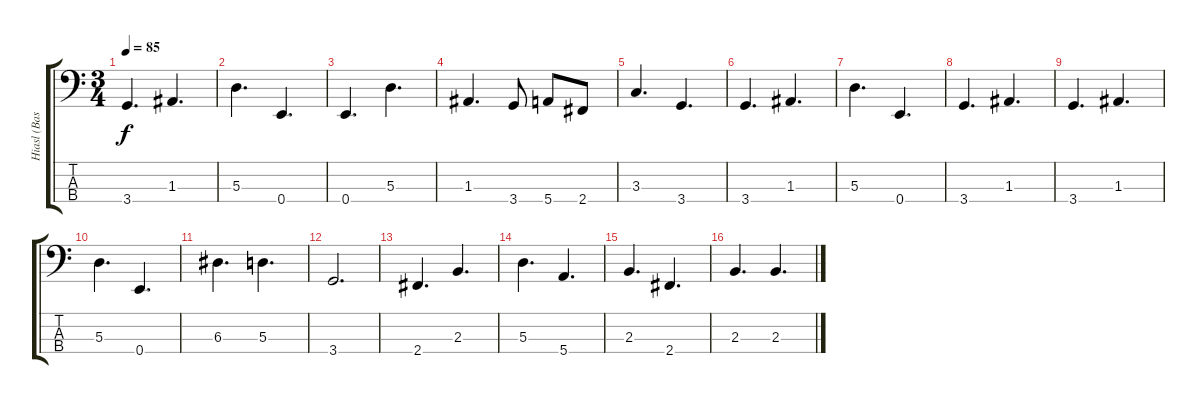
\track ("Hiasl (Bass)" "Hiasl (Bas") {instrument electricbassfinger}
\staff {score tabs}
\tuning (G2 D2 A1 E1) {hide}
\ts (3 4)
\tempo 85
\clef f4
\ks c
3.4.4{d dy f} 1.3.4{d} |
5.3.4{d} 0.4.4{d} |
0.4.4{d} 5.3.4{d} |
1.3.4{d} 3.4.8 5.4.8 2.4.8 |
3.3.4{d} 3.4.4{d} |
3.4.4{d} 1.3.4{d} |
5.3.4{d} 0.4.4{d} |
3.4.4{d} 1.3.4{d} |
3.4.4{d} 1.3.4{d} |
5.3.4{d} 0.4.4{d} |
6.3.4{d} 5.3.4{d} |
3.4.2{d} |
2.4.4{d} 2.3.4{d} |
5.3.4{d} 5.4.4{d} |
2.3.4{d} 2.4.4{d} |
2.3.4{d} 2.3.4{d}
